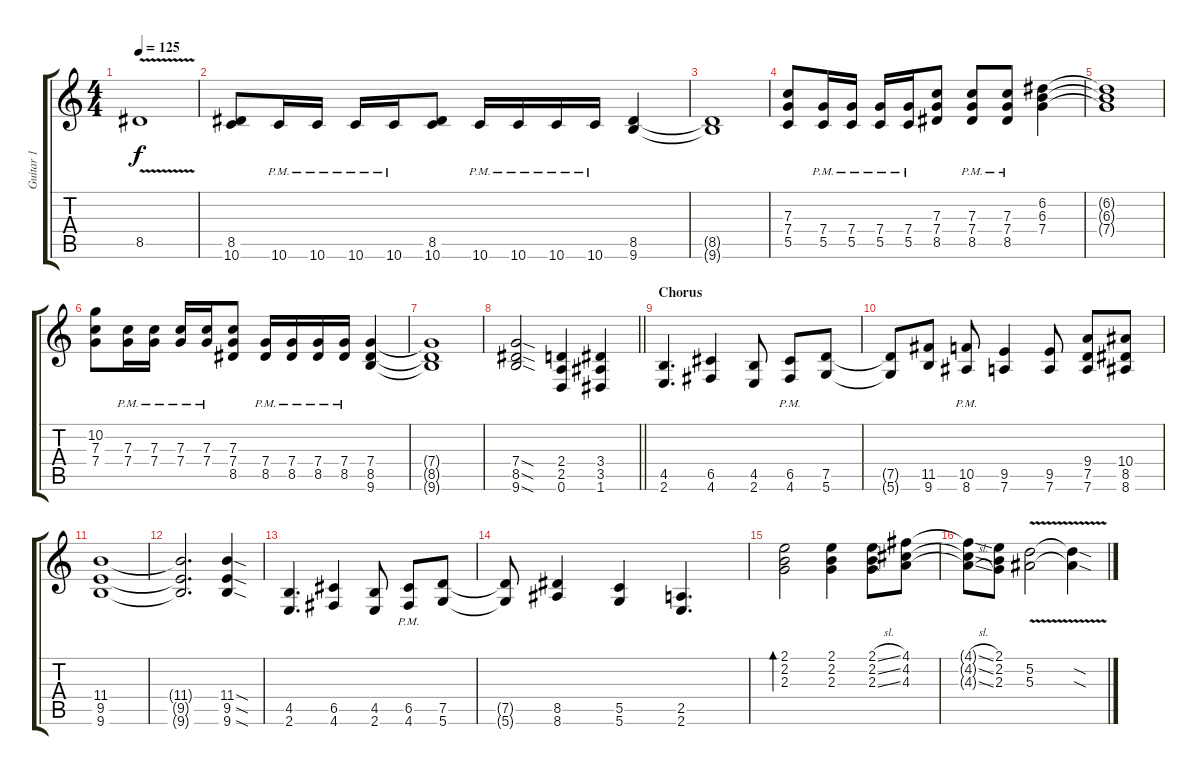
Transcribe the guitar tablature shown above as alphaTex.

\track ("Guitar 1" "Guitar 1") {instrument distortionguitar}
\staff {score tabs}
\tuning (D4 A3 F3 C3 G2 D2) {hide}
\ts (4 4)
\tempo 125
\clef g2
\ks c
8.5{v}.1{dy f} |
(8.5 10.6).8 10.6{pm}.16 10.6{pm}.16 10.6{pm}.16 10.6{pm}.16 (8.5 10.6).8 10.6{pm}.16 10.6{pm}.16 10.6{pm}.16 10.6{pm}.16 (8.5 9.6).4 |
(8.5{t} 9.6{t}).1 |
(7.3 7.4 5.5).8 (7.4{pm} 5.5{pm}).16 (7.4{pm} 5.5{pm}).16 (7.4{pm} 5.5{pm}).16 (7.4{pm} 5.5{pm}).16 (7.3 7.4 8.5).8 (7.3{pm} 7.4{pm} 8.5{pm}).8 (7.3{pm} 7.4{pm} 8.5{pm}).8 (6.2 6.3 7.4).4 |
(6.2{t} 6.3{t} 7.4{t}).1 |
(10.2 7.3 7.4).8 (7.3{pm} 7.4{pm}).16 (7.3{pm} 7.4{pm}).16 (7.3{pm} 7.4{pm}).16 (7.3{pm} 7.4{pm}).16 (7.3 7.4 8.5).8 (7.4{pm} 8.5{pm}).16 (7.4{pm} 8.5{pm}).16 (7.4{pm} 8.5{pm}).16 (7.4{pm} 8.5{pm}).16 (7.4 8.5 9.6).4 |
(7.4{t} 8.5{t} 9.6{t}).1 |
\barLineRight lightlight
(7.4{sod} 8.5{sod} 9.6{sod}).2 (2.4 2.5 0.6).4 (3.4 3.5 1.6).4 |
\section ("" "Chorus")
(4.5 2.6).4{d} (6.5 4.6).4 (4.5 2.6).8 (6.5{pm} 4.6{pm}).8 (7.5 5.6).8 |
(7.5{t} 5.6{t}).8 (11.5 9.6).8 (10.5{pm} 8.6{pm}).8 (9.5 7.6).4 (9.5 7.6).8 (9.4 7.5 7.6).8 (10.4 8.5 8.6).8 |
(11.4 9.5 9.6).1 |
(11.4{t} 9.5{t} 9.6{t}).2{d} (11.4{sod} 9.5{sod} 9.6{sod}).4 |
(4.5 2.6).4{d} (6.5 4.6).4 (4.5 2.6).8 (6.5{pm} 4.6{pm}).8 (7.5 5.6).8 |
(7.5{t} 5.6{t}).8 (8.5 8.6).4 (5.5 5.6).4 (2.5 2.6).4{d} |
(2.1 2.2 2.3).2{bd 480} (2.1 2.2 2.3).4 (2.1{sl} 2.2{sl} 2.3{sl}).8 (4.1 4.2 4.3).8 |
(4.1{sl t} 4.2{sl t} 4.3{sl t}).8 (2.1 2.2 2.3).8 (5.2{v} 5.3{v}).2 (5.2{v sod t} 5.3{v sod t}).4
